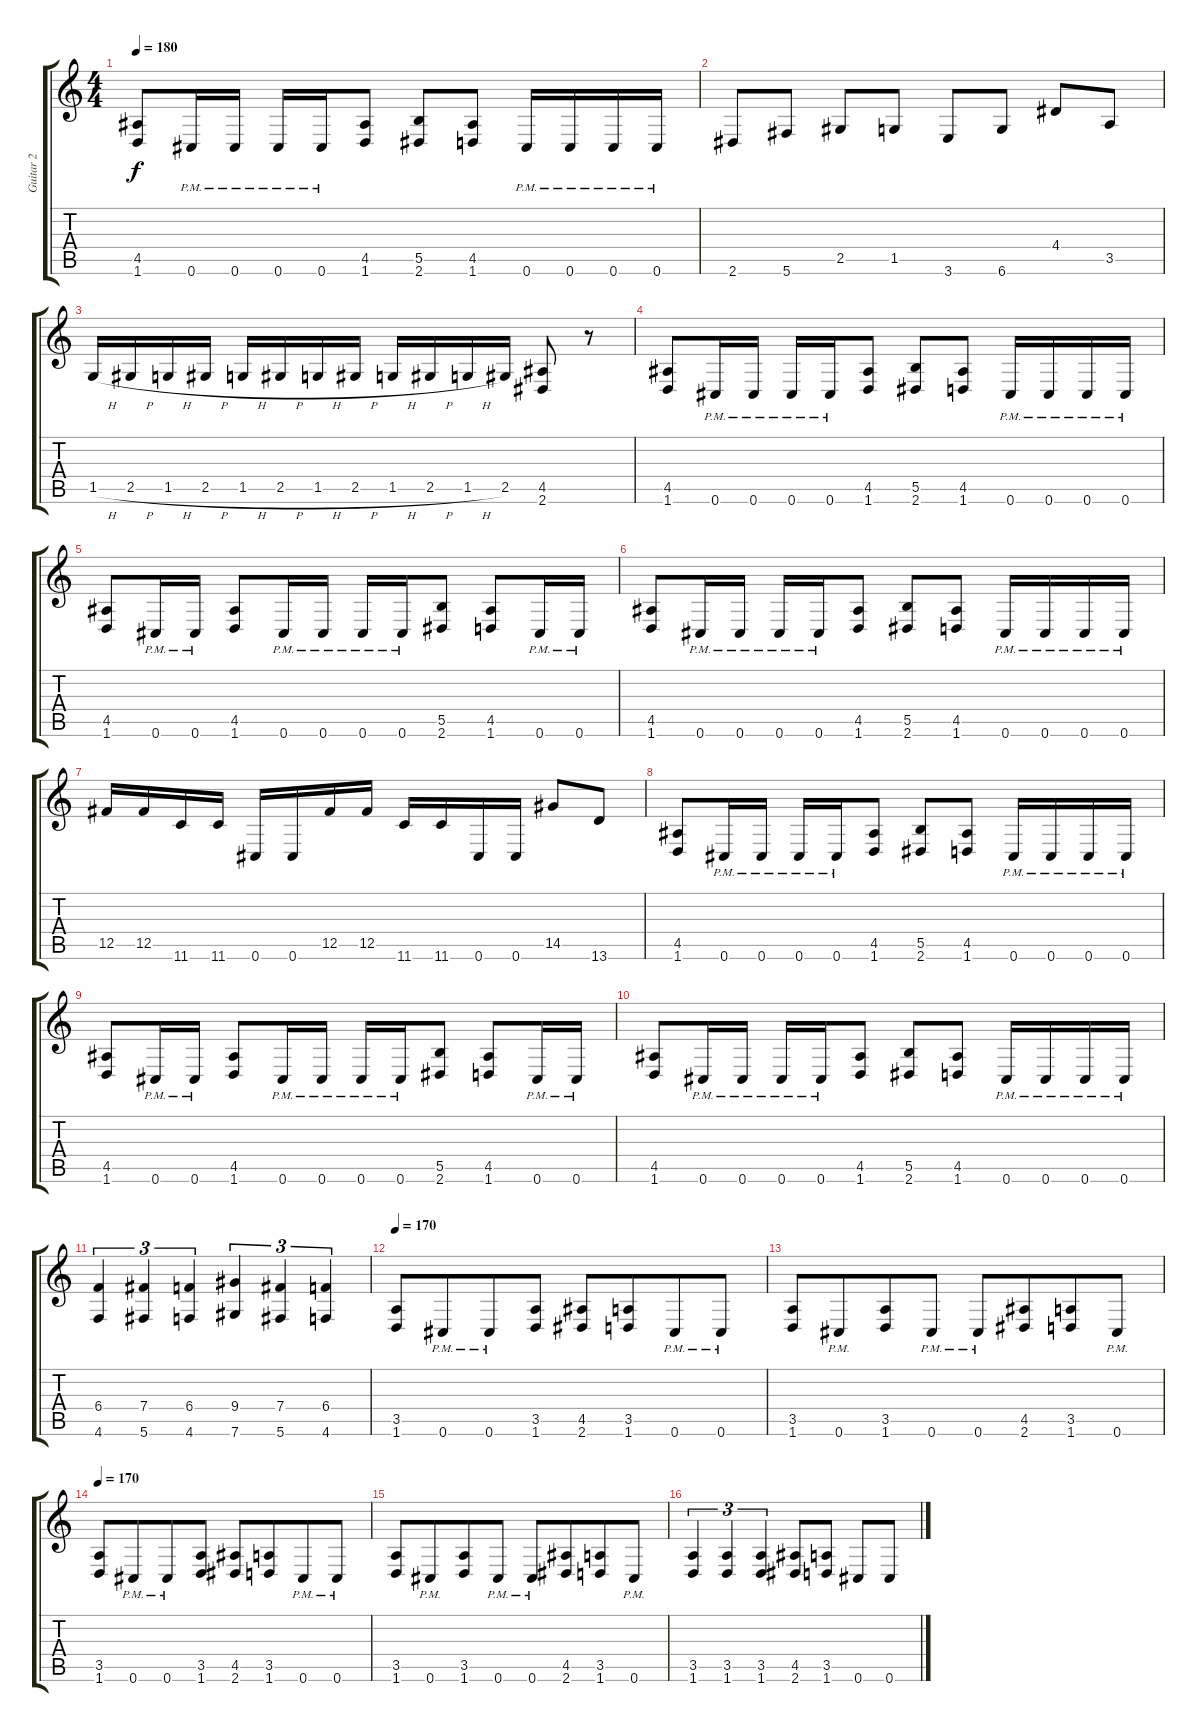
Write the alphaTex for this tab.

\track ("Guitar 2" "Guitar 2") {instrument distortionguitar}
\staff {score tabs}
\tuning (Db4 Ab3 E3 B2 Gb2 Db2) {hide}
\ts (4 4)
\tempo 180
\clef g2
\ks c
(4.5 1.6).8{dy f} 0.6{pm}.16 0.6{pm}.16 0.6{pm}.16 0.6{pm}.16 (4.5 1.6).8 (5.5 2.6).8 (4.5 1.6).8 0.6{pm}.16 0.6{pm}.16 0.6{pm}.16 0.6{pm}.16 |
2.6.8 5.6.8 2.5.8 1.5.8 3.6.8 6.6.8 4.4.8 3.5.8 |
1.5{h}.16 2.5{h}.16 1.5{h}.16 2.5{h}.16 1.5{h}.16 2.5{h}.16 1.5{h}.16 2.5{h}.16 1.5{h}.16 2.5{h}.16 1.5{h}.16 2.5.16 (4.5 2.6).8 r.8 |
(4.5 1.6).8 0.6{pm}.16 0.6{pm}.16 0.6{pm}.16 0.6{pm}.16 (4.5 1.6).8 (5.5 2.6).8 (4.5 1.6).8 0.6{pm}.16 0.6{pm}.16 0.6{pm}.16 0.6{pm}.16 |
(4.5 1.6).8 0.6{pm}.16 0.6{pm}.16 (4.5 1.6).8 0.6{pm}.16 0.6{pm}.16 0.6{pm}.16 0.6{pm}.16 (5.5 2.6).8 (4.5 1.6).8 0.6{pm}.16 0.6{pm}.16 |
(4.5 1.6).8 0.6{pm}.16 0.6{pm}.16 0.6{pm}.16 0.6{pm}.16 (4.5 1.6).8 (5.5 2.6).8 (4.5 1.6).8 0.6{pm}.16 0.6{pm}.16 0.6{pm}.16 0.6{pm}.16 |
12.5.16 12.5.16 11.6.16 11.6.16 0.6.16 0.6.16 12.5.16 12.5.16 11.6.16 11.6.16 0.6.16 0.6.16 14.5.8 13.6.8 |
(4.5 1.6).8 0.6{pm}.16 0.6{pm}.16 0.6{pm}.16 0.6{pm}.16 (4.5 1.6).8 (5.5 2.6).8 (4.5 1.6).8 0.6{pm}.16 0.6{pm}.16 0.6{pm}.16 0.6{pm}.16 |
(4.5 1.6).8 0.6{pm}.16 0.6{pm}.16 (4.5 1.6).8 0.6{pm}.16 0.6{pm}.16 0.6{pm}.16 0.6{pm}.16 (5.5 2.6).8 (4.5 1.6).8 0.6{pm}.16 0.6{pm}.16 |
(4.5 1.6).8 0.6{pm}.16 0.6{pm}.16 0.6{pm}.16 0.6{pm}.16 (4.5 1.6).8 (5.5 2.6).8 (4.5 1.6).8 0.6{pm}.16 0.6{pm}.16 0.6{pm}.16 0.6{pm}.16 |
(6.4 4.6).4{tu (3 2)} (7.4 5.6).4{tu (3 2)} (6.4 4.6).4{tu (3 2)} (9.4 7.6).4{tu (3 2)} (7.4 5.6).4{tu (3 2)} (6.4 4.6).4{tu (3 2)} |
\tempo 170
(3.5 1.6).8 0.6{pm}.8{beam merge} 0.6{pm}.8 (3.5 1.6).8 (4.5 2.6).8 (3.5 1.6).8{beam merge} 0.6{pm}.8 0.6{pm}.8 |
(3.5 1.6).8 0.6{pm}.8{beam merge} (3.5 1.6).8 0.6{pm}.8 0.6{pm}.8 (4.5 2.6).8{beam merge} (3.5 1.6).8 0.6{pm}.8 |
\tempo 170
(3.5 1.6).8 0.6{pm}.8{beam merge} 0.6{pm}.8 (3.5 1.6).8 (4.5 2.6).8 (3.5 1.6).8{beam merge} 0.6{pm}.8 0.6{pm}.8 |
(3.5 1.6).8 0.6{pm}.8{beam merge} (3.5 1.6).8 0.6{pm}.8 0.6{pm}.8 (4.5 2.6).8{beam merge} (3.5 1.6).8 0.6{pm}.8 |
(3.5 1.6).4{tu (3 2)} (3.5 1.6).4{tu (3 2)} (3.5 1.6).4{tu (3 2)} (4.5 2.6).8 (3.5 1.6).8 0.6.8 0.6.8
